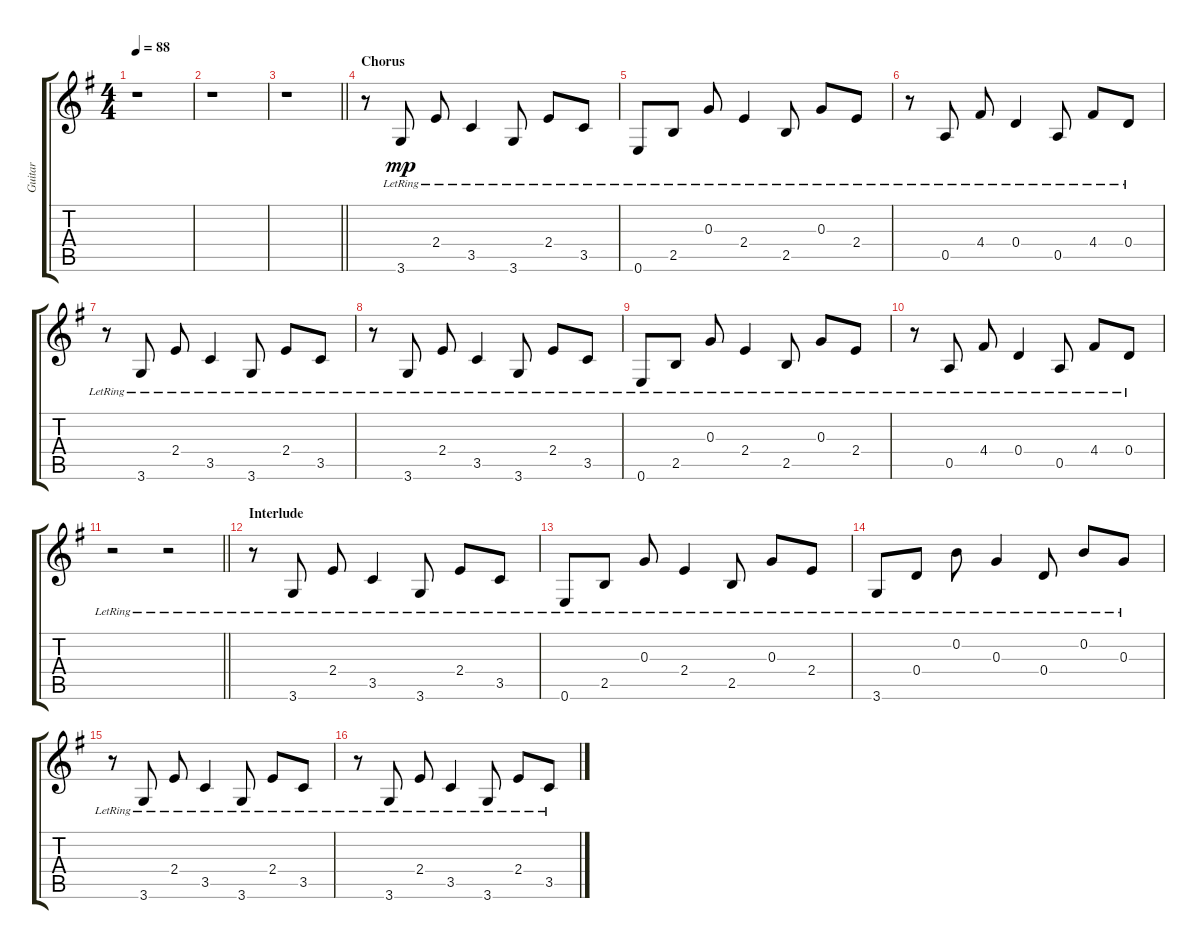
\track ("Guitar" "Guitar") {instrument electricguitarclean}
\staff {score tabs}
\tuning (E4 B3 G3 D3 A2 E2) {hide}
\ts (4 4)
\tempo 88
\clef g2
\ks eminor
r.1{dy mp} |
r.1 |
\barLineRight lightlight
r.1 |
\section ("" "Chorus")
r.8 3.6{lr}.8 2.4{lr}.8 3.5{lr}.4 3.6{lr}.8 2.4{lr}.8 3.5{lr}.8 |
0.6{lr}.8 2.5{lr}.8 0.3{lr}.8 2.4{lr}.4 2.5{lr}.8 0.3{lr}.8 2.4{lr}.8 |
r.8 0.5{lr}.8 4.4{lr}.8 0.4{lr}.4 0.5{lr}.8 4.4{lr}.8 0.4{lr}.8 |
r.8 3.6{lr}.8 2.4{lr}.8 3.5{lr}.4 3.6{lr}.8 2.4{lr}.8 3.5{lr}.8 |
r.8 3.6{lr}.8 2.4{lr}.8 3.5{lr}.4 3.6{lr}.8 2.4{lr}.8 3.5{lr}.8 |
0.6{lr}.8 2.5{lr}.8 0.3{lr}.8 2.4{lr}.4 2.5{lr}.8 0.3{lr}.8 2.4{lr}.8 |
r.8 0.5{lr}.8 4.4{lr}.8 0.4{lr}.4 0.5{lr}.8 4.4{lr}.8 0.4{lr}.8 |
\barLineRight lightlight
r.2 r.2 |
\section ("" "Interlude")
r.8 3.6{lr}.8 2.4{lr}.8 3.5{lr}.4 3.6{lr}.8 2.4{lr}.8 3.5{lr}.8 |
0.6{lr}.8 2.5{lr}.8 0.3{lr}.8 2.4{lr}.4 2.5{lr}.8 0.3{lr}.8 2.4{lr}.8 |
3.6{lr}.8 0.4{lr}.8 0.2{lr}.8 0.3{lr}.4 0.4{lr}.8 0.2{lr}.8 0.3{lr}.8 |
r.8 3.6{lr}.8 2.4{lr}.8 3.5{lr}.4 3.6{lr}.8 2.4{lr}.8 3.5{lr}.8 |
r.8 3.6{lr}.8 2.4{lr}.8 3.5{lr}.4 3.6{lr}.8 2.4{lr}.8 3.5{lr}.8
